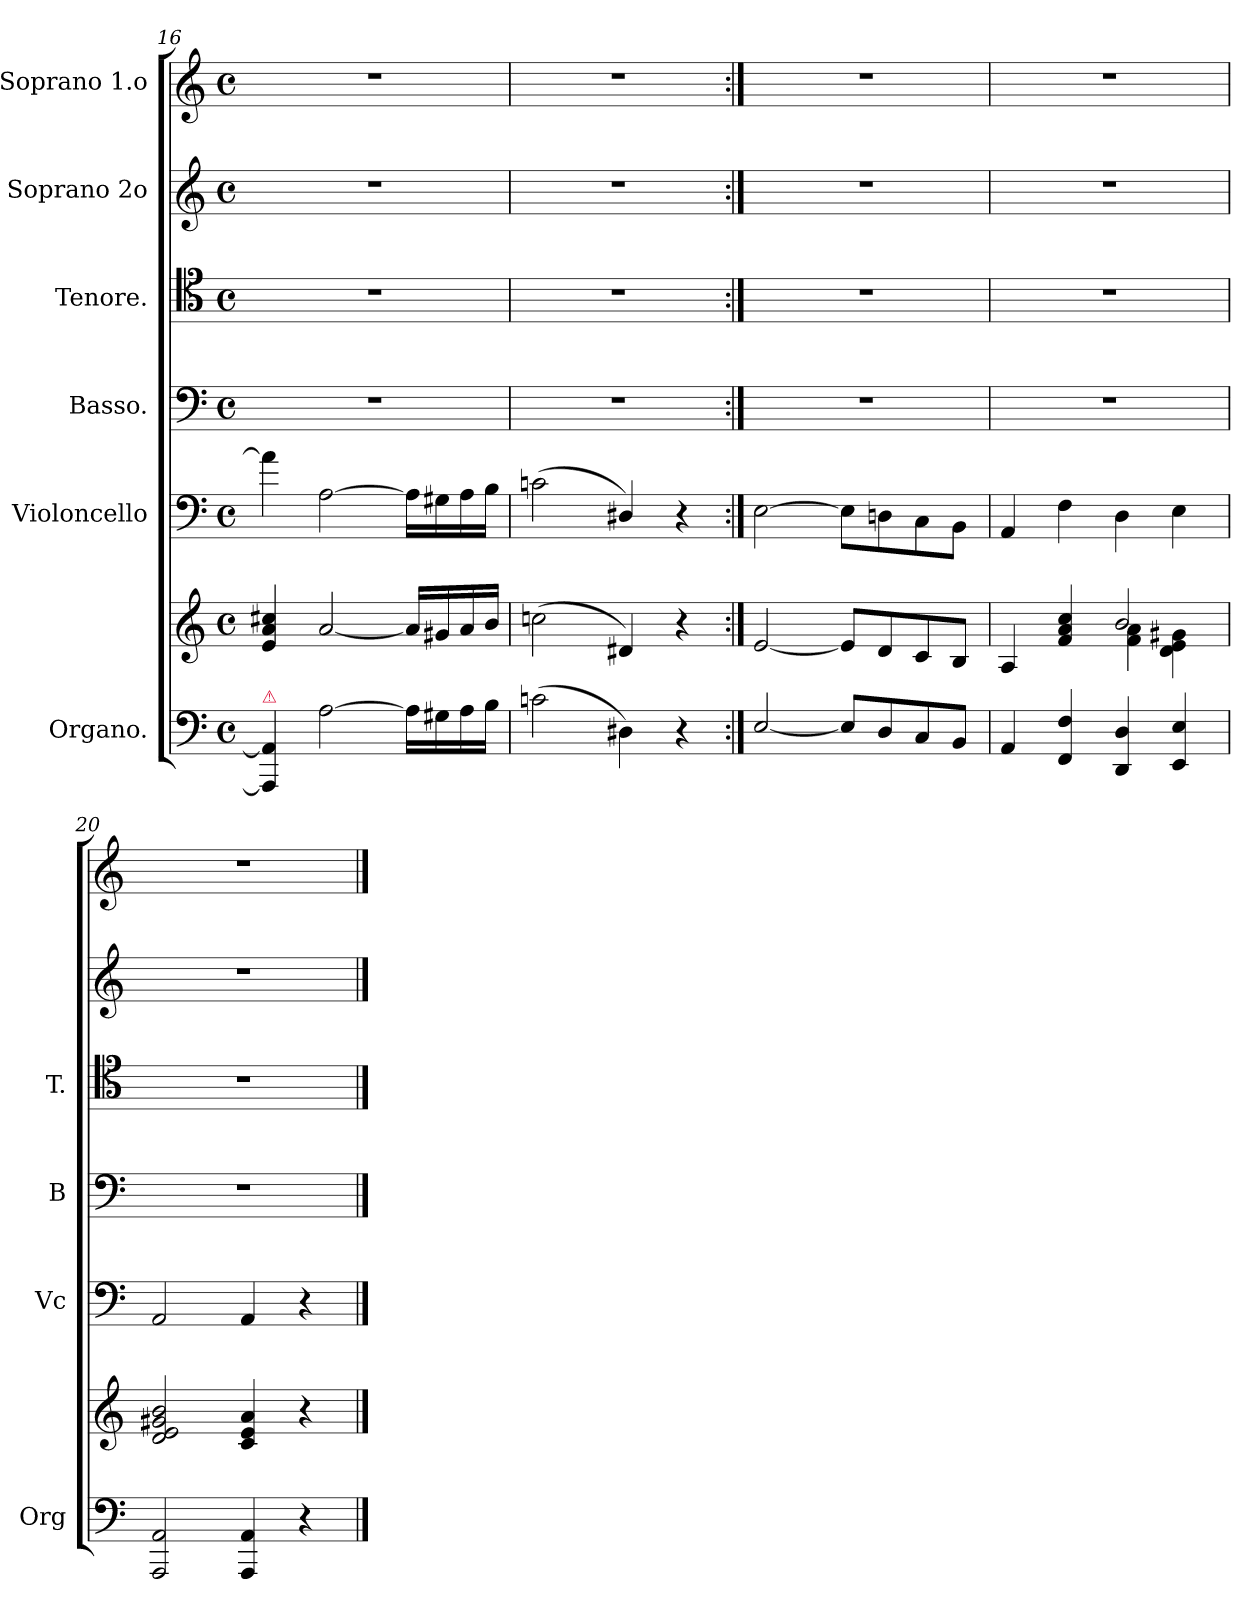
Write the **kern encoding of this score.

**kern	**kern	**kern	**kern	**kern	**kern	**kern
*part6	*part6	*part5	*part4	*part3	*part2	*part1
*staff7	*staff6	*staff5	*staff4	*staff3	*staff2	*staff1
*I"Organo.	*	*I"Violoncello	*I"Basso.	*I"Tenore.	*I"Soprano 2o	*I"Soprano 1.o
*I'Org	*	*I'Vc	*I'B	*I'T.	*	*
*clefF4	*clefG2	*clefF4	*clefF4	*clefC4	*clefG2	*clefG2
*k[]	*k[]	*k[]	*k[]	*k[]	*k[]	*k[]
*M4/4	*M4/4	*M4/4	*M4/4	*M4/4	*M4/4	*M4/4
*met(c)	*met(c)	*met(c)	*met(c)	*met(c)	*met(c)	*met(c)
=16	=16	=16	=16	=16	=16	=16
!LO:TX:a:color=crimson:t=⚠	!	!	!	!	!	!
4AAA]/ 4AA]/	4e/ 4a/ 4cc#X/	4a\]	1r	1r	1r	1r
[2A\	[2a/	[2A\	.	.	.	.
16A\LL]	16a/LL]	16A\LL]	.	.	.	.
16G#X\	16g#X/	16G#X\	.	.	.	.
16A\	16a/	16A\	.	.	.	.
16B\JJ	16b/JJ	16B\JJ	.	.	.	.
=17	=17	=17	=17	=17	=17	=17
(2cn\	(2ccn\	(2cn\	1r	1r	1r	1r
4D#X\)	4d#X/)	4D#X/)	.	.	.	.
4r	4r	4r	.	.	.	.
=18:|!	=18:|!	=18:|!	=18:|!	=18:|!	=18:|!	=18:|!
[2E/	[2e/	[2E\	1r	1r	1r	1r
8E/L]	8e/L]	8E\L]	.	.	.	.
8D/	8d/	8Dn\	.	.	.	.
8C/	8c/	8C\	.	.	.	.
8BB/J	8B/J	8BB\J	.	.	.	.
=19	=19	=19	=19	=19	=19	=19
*	*^	*	*	*	*	*
4AA/	4A/	4ryy	4AA/	1r	1r	1r	1r
4FF/ 4F/	4f/ 4a/ 4cc/	4ryy	4F\	.	.	.	.
4DD/ 4D/	2b/	4f\ 4a\	4D\	.	.	.	.
4EE/ 4E/	.	4d\ 4e\ 4g#X\	4E\	.	.	.	.
*	*v	*v	*	*	*	*	*
=20	=20	=20	=20	=20	=20	=20
2AAA/ 2AA/	2d/ 2e/ 2g#X/ 2b/	2AA/	1r	1r	1r	1r
4AAA/ 4AA/	4c/ 4e/ 4a/	4AA/	.	.	.	.
4r	4r	4r	.	.	.	.
==	==	==	==	==	==	==
*-	*-	*-	*-	*-	*-	*-
